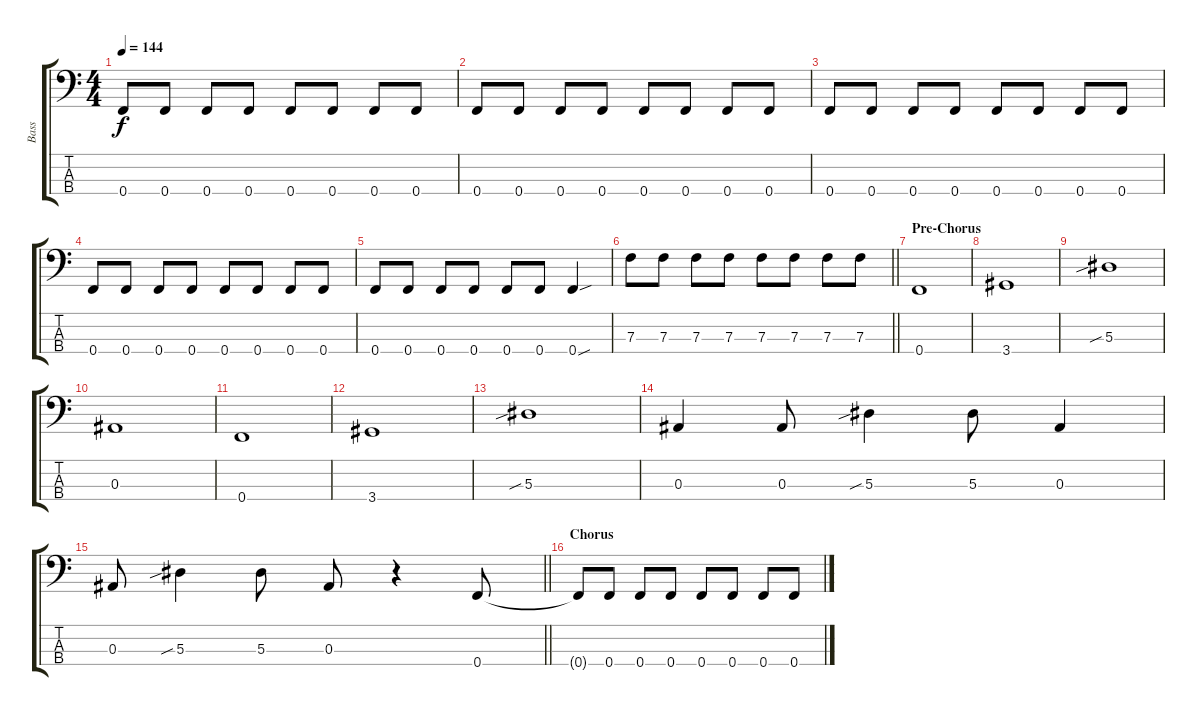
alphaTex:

\track ("Bass" "Bass") {instrument electricbasspick}
\staff {score tabs}
\tuning (Ab2 Eb2 Bb1 F1) {hide}
\ts (4 4)
\tempo 144
\clef f4
\ks c
0.4.8{dy f} 0.4.8 0.4.8 0.4.8 0.4.8 0.4.8 0.4.8 0.4.8 |
0.4.8 0.4.8 0.4.8 0.4.8 0.4.8 0.4.8 0.4.8 0.4.8 |
0.4.8 0.4.8 0.4.8 0.4.8 0.4.8 0.4.8 0.4.8 0.4.8 |
0.4.8 0.4.8 0.4.8 0.4.8 0.4.8 0.4.8 0.4.8 0.4.8 |
0.4.8 0.4.8 0.4.8 0.4.8 0.4.8 0.4.8 0.4{sou}.4 |
\barLineRight lightlight
7.3.8 7.3.8 7.3.8 7.3.8 7.3.8 7.3.8 7.3.8 7.3.8 |
\section ("" "Pre-Chorus")
0.4.1 |
3.4.1 |
5.3{sib}.1 |
0.3.1 |
0.4.1 |
3.4.1 |
5.3{sib}.1 |
0.3.4 0.3.8 5.3{sib}.4 5.3.8 0.3.4 |
\barLineRight lightlight
0.3.8 5.3{sib}.4 5.3.8 0.3.8 r.4 0.4.8 |
\section ("" "Chorus")
0.4{t}.8 0.4.8 0.4.8 0.4.8 0.4.8 0.4.8 0.4.8 0.4.8
